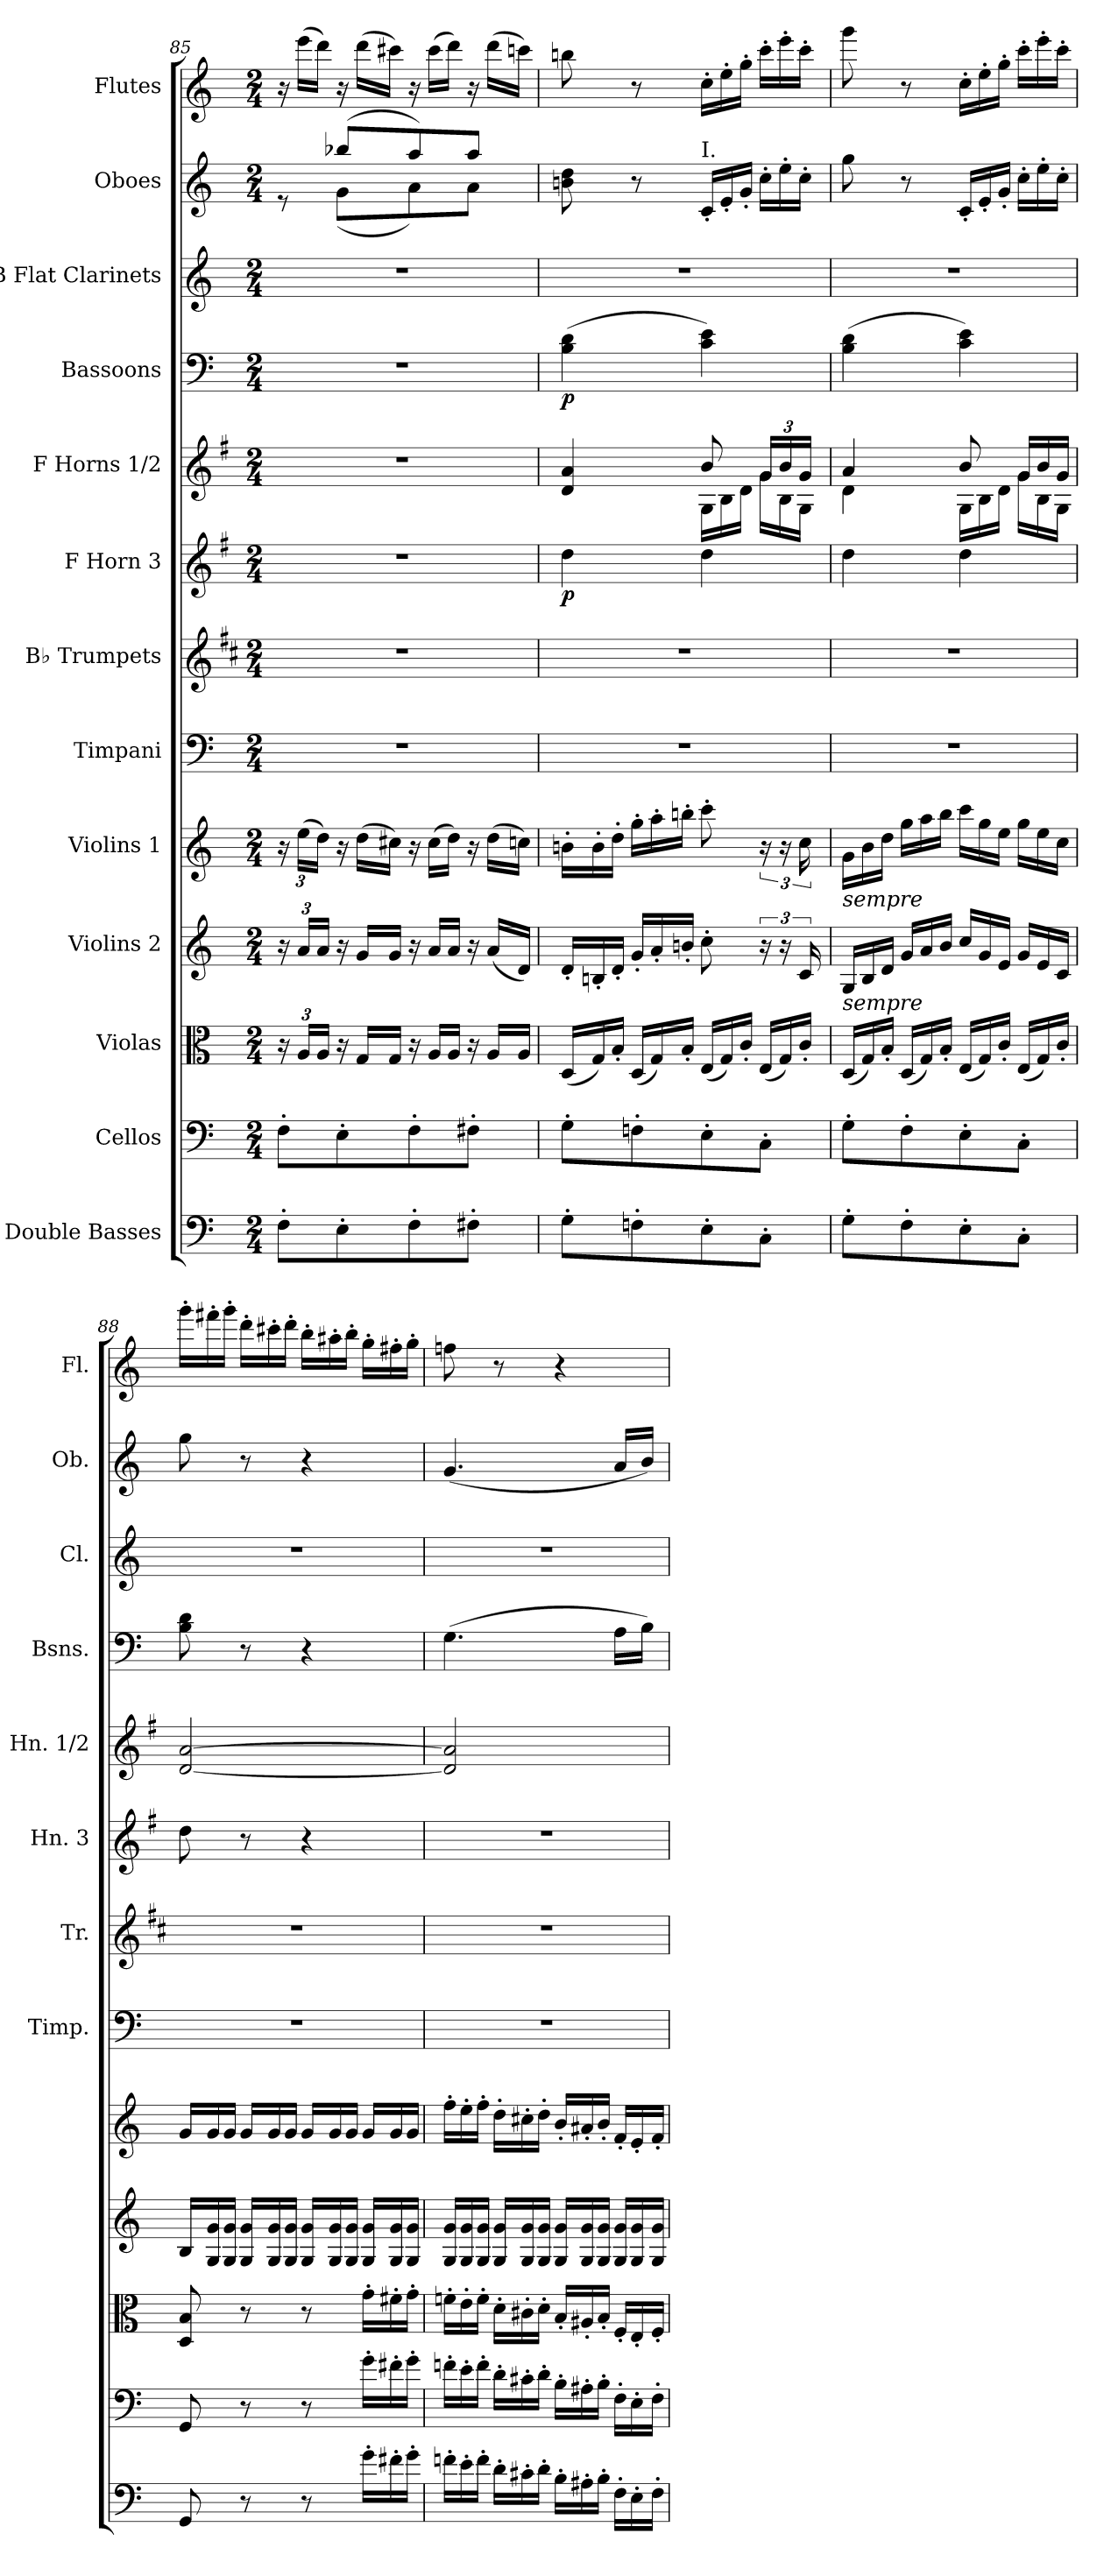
**kern	**kern	**kern	**kern	**kern	**kern	**kern	**kern	**dynam	**kern	**kern	**dynam	**kern	**kern	**kern
*part13	*part12	*part11	*part10	*part9	*part8	*part7	*part6	*part6	*part5	*part4	*part4	*part3	*part2	*part1
*staff13	*staff12	*staff11	*staff10	*staff9	*staff8	*staff7	*staff6	*staff6	*staff5	*staff4	*staff4	*staff3	*staff2	*staff1
*I"Double Basses	*I"Cellos	*I"Violas	*I"Violins 2	*I"Violins 1	*I"Timpani	*I"B♭ Trumpets	*I"F Horn 3	*	*I"F Horns 1/2	*I"Bassoons	*	*I"B Flat Clarinets	*I"Oboes	*I"Flutes
*	*	*	*	*	*I'Timp.	*I'Tr.	*I'Hn. 3	*	*I'Hn. 1/2	*I'Bsns.	*	*I'Cl.	*I'Ob.	*I'Fl.
*clefF4	*clefF4	*clefC3	*clefG2	*clefG2	*clefF4	*clefG2	*clefG2	*	*clefG2	*clefF4	*	*clefG2	*clefG2	*clefG2
*ITrd7c12	*	*	*	*	*	*ITrd1c2	*ITrd4c7	*	*ITrd4c7	*	*	*ITrd1c2	*	*
*k[]	*k[]	*k[]	*k[]	*k[]	*k[]	*k[]	*k[]	*	*k[]	*k[]	*	*k[b-e-]	*k[]	*k[]
*M2/4	*M2/4	*M2/4	*M2/4	*M2/4	*M2/4	*M2/4	*M2/4	*	*M2/4	*M2/4	*	*M2/4	*M2/4	*M2/4
*	*	*Xbrackettup	*Xbrackettup	*Xbrackettup	*	*	*	*	*	*	*	*	*	*Xtuplet
=85	=85	=85	=85	=85	=85	=85	=85	=85	=85	=85	=85	=85	=85	=85
*	*	*	*	*	*	*	*	*	*	*	*	*	*^	*
8FF'\L	8F'\L	24r	24r	24r	2r	2r	2r	.	2r	2r	.	2r	8re	8ryy	24r
.	.	24A/LL	24a/LL	(>24ee\LL	.	.	.	.	.	.	.	.	.	.	(>24eee\LL
.	.	24A/JJ	24a/JJ	24dd\JJ)	.	.	.	.	.	.	.	.	.	.	24ddd\JJ)
*	*	*Xtuplet	*Xtuplet	*Xtuplet	*	*	*	*	*	*	*	*	*	*	*
8EE'\	8E'\	24r	24r	24r	.	.	.	.	.	.	.	.	(>8bb-X/L	(<8g\L	24r
.	.	24G/LL	24g/LL	(>24dd\LL	.	.	.	.	.	.	.	.	.	.	(>24ddd\LL
.	.	24G/JJ	24g/JJ	24cc#X\JJ)	.	.	.	.	.	.	.	.	.	.	24ccc#X\JJ)
8FF'\	8F'\	24r	24r	24r	.	.	.	.	.	.	.	.	8aa/)	8a\)	24r
.	.	24A/LL	24a/LL	(>24cc#\LL	.	.	.	.	.	.	.	.	.	.	(>24ccc#\LL
.	.	24A/JJ	24a/JJ	24dd\JJ)	.	.	.	.	.	.	.	.	.	.	24ddd\JJ)
8FF#X'\J	8F#X'\J	24r	24r	24r	.	.	.	.	.	.	.	.	8aa/J	8a\J	24r
.	.	24A/LL	(<24a/LL	(>24dd\LL	.	.	.	.	.	.	.	.	.	.	(>24ddd\LL
.	.	24A/JJ	24d/JJ)	24ccn\JJ)	.	.	.	.	.	.	.	.	.	.	24cccn\JJ)
*	*	*	*	*	*	*	*	*	*	*	*	*	*v	*v	*
!!LO:PB:g=z
=86	=86	=86	=86	=86	=86	=86	=86	=86	=86	=86	=86	=86	=86	=86
*	*	*	*	*	*	*	*	*	*^	*	*	*	*	*
!	!	!	!	!	!	!	!	!LO:DY:b	!	!	!	!LO:DY:b	!	!	!
8GG'\L	8G'\L	(<24D/LL	24d'/LL	24bn'\LL	2r	2r	4g\	p	4G/ 4d/	4ryy	(>4B\ 4d\	p	2r	8bn\ 8dd\	8bbn\
.	.	24G/)	24Bn'/	24b'\	.	.	.	.	.	.	.	.	.	.	.
.	.	24B'/JJ	24d'/JJ	24dd'\JJ	.	.	.	.	.	.	.	.	.	.	.
8FFn'\	8Fn'\	(<24D/LL	24g'/LL	24gg'\LL	.	.	.	.	.	.	.	.	.	8r	8r
.	.	24G/)	24a'/	24aa'\	.	.	.	.	.	.	.	.	.	.	.
.	.	24B'/JJ	24bn'/JJ	24bbn'\JJ	.	.	.	.	.	.	.	.	.	.	.
*	*	*	*	*	*	*	*	*	*	*Xtuplet	*	*	*	*Xtuplet	*
!	!	!	!	!	!	!	!	!	!	!	!	!	!	!LO:TX:a:t=I.	!
8EE'\	8E'\	(<24E/LL	8cc'\	8ccc'\	.	.	4g\	.	8e/	24C\LL	4c\ 4e\)	.	.	24c'/LL	24cc'\LL
.	.	24G/)	.	.	.	.	.	.	.	24E\	.	.	.	24e'/	24ee'\
.	.	24c'/JJ	.	.	.	.	.	.	.	24G\JJ	.	.	.	24g'/JJ	24gg'\JJ
*	*	*	*tuplet	*	*	*	*	*	*	*	*	*	*	*	*
*	*	*	*brackettup	*tuplet	*	*	*	*	*	*	*	*	*	*	*
*	*	*	*	*brackettup	*	*	*	*	*	*	*	*	*	*	*
8CC'\J	8C'\J	(<24E/LL	24r	24r	.	.	.	.	24c/LL	24c\LL	.	.	.	24cc'\LL	24ccc'\LL
.	.	24G/)	24r	24r	.	.	.	.	24e/	24E\	.	.	.	24ee'\	24eee'\
.	.	24c'/JJ	24c/	24cc\	.	.	.	.	24c/JJ	24C\JJ	.	.	.	24cc'\JJ	24ccc'\JJ
=87	=87	=87	=87	=87	=87	=87	=87	=87	=87	=87	=87	=87	=87	=87	=87
*	*	*	*Xtuplet	*Xtuplet	*	*	*	*	*	*	*	*	*	*	*
!	!	!	!	!LO:TX:b:i:t=sempre	!	!	!	!	!	!	!	!	!	!	!
!	!	!	!LO:TX:b:i:t=sempre	!	!	!	!	!	!	!	!	!	!	!	!
8GG'\L	8G'\L	(<24D/LL	24G/LL	24g\LL	2r	2r	4g\	.	4d/	4G\	(>4B\ 4d\	.	2r	8gg\	8ggg\
.	.	24G/)	24B/	24b\	.	.	.	.	.	.	.	.	.	.	.
.	.	24B'/JJ	24d/JJ	24dd\JJ	.	.	.	.	.	.	.	.	.	.	.
8FF'\	8F'\	(<24D/LL	24g/LL	24gg\LL	.	.	.	.	.	.	.	.	.	8r	8r
.	.	24G/)	24a/	24aa\	.	.	.	.	.	.	.	.	.	.	.
.	.	24B'/JJ	24b/JJ	24bb\JJ	.	.	.	.	.	.	.	.	.	.	.
8EE'\	8E'\	(<24E/LL	24cc/LL	24ccc\LL	.	.	4g\	.	8e/	24C\LL	4c\ 4e\)	.	.	24c'/LL	24cc'\LL
.	.	24G/)	24g/	24gg\	.	.	.	.	.	24E\	.	.	.	24e'/	24ee'\
.	.	24c'/JJ	24e/JJ	24ee\JJ	.	.	.	.	.	24G\JJ	.	.	.	24g'/JJ	24gg'\JJ
8CC'\J	8C'\J	(<24E/LL	24g/LL	24gg\LL	.	.	.	.	24c/LL	24c\LL	.	.	.	24cc'\LL	24ccc'\LL
.	.	24G/)	24e/	24ee\	.	.	.	.	24e/	24E\	.	.	.	24ee'\	24eee'\
.	.	24c'/JJ	24c/JJ	24cc\JJ	.	.	.	.	24c/JJ	24C\JJ	.	.	.	24cc'\JJ	24ccc'\JJ
*	*	*	*	*	*	*	*	*	*v	*v	*	*	*	*	*
=88	=88	=88	=88	=88	=88	=88	=88	=88	=88	=88	=88	=88	=88	=88
8GGG/	8GG/	8D/ 8B/	24B/LL	24g/LL	2r	2r	8g\	.	[2G/ [2d/	8B\ 8d\	.	2r	8gg\	24ggg'\LL
.	.	.	24G/ 24g/	24g/	.	.	.	.	.	.	.	.	.	24fff#X'\
.	.	.	24G/ 24g/JJ	24g/JJ	.	.	.	.	.	.	.	.	.	24ggg'\JJ
8r	8r	8r	24G/ 24g/LL	24g/LL	.	.	8r	.	.	8r	.	.	8r	24ddd'\LL
.	.	.	24G/ 24g/	24g/	.	.	.	.	.	.	.	.	.	24ccc#X'\
.	.	.	24G/ 24g/JJ	24g/JJ	.	.	.	.	.	.	.	.	.	24ddd'\JJ
8r	8r	8r	24G/ 24g/LL	24g/LL	.	.	4r	.	.	4r	.	.	4r	24bb'\LL
.	.	.	24G/ 24g/	24g/	.	.	.	.	.	.	.	.	.	24aa#X'\
.	.	.	24G/ 24g/JJ	24g/JJ	.	.	.	.	.	.	.	.	.	24bb'\JJ
*Xtuplet	*Xtuplet	*	*	*	*	*	*	*	*	*	*	*	*	*
24G'\LL	24g'\LL	24g'\LL	24G/ 24g/LL	24g/LL	.	.	.	.	.	.	.	.	.	24gg'\LL
24F#X'\	24f#X'\	24f#X'\	24G/ 24g/	24g/	.	.	.	.	.	.	.	.	.	24ff#X'\
24G'\JJ	24g'\JJ	24g'\JJ	24G/ 24g/JJ	24g/JJ	.	.	.	.	.	.	.	.	.	24gg'\JJ
=89	=89	=89	=89	=89	=89	=89	=89	=89	=89	=89	=89	=89	=89	=89
24Fn'\LL	24fn'\LL	24fn'\LL	24G/ 24g/LL	24ff'\LL	2r	2r	2r	.	2G/] 2d/]	(>4.G\	.	2r	(<4.g/	8ffn\
24E'\	24e'\	24e'\	24G/ 24g/	24ee'\	.	.	.	.	.	.	.	.	.	.
24F'\JJ	24f'\JJ	24f'\JJ	24G/ 24g/JJ	24ff'\JJ	.	.	.	.	.	.	.	.	.	.
24D'\LL	24d'\LL	24d'\LL	24G/ 24g/LL	24dd'\LL	.	.	.	.	.	.	.	.	.	8r
24C#X'\	24c#X'\	24c#X'\	24G/ 24g/	24cc#X'\	.	.	.	.	.	.	.	.	.	.
24D'\JJ	24d'\JJ	24d'\JJ	24G/ 24g/JJ	24dd'\JJ	.	.	.	.	.	.	.	.	.	.
24BB'\LL	24B'\LL	24B'/LL	24G/ 24g/LL	24b'/LL	.	.	.	.	.	.	.	.	.	4r
24AA#X'\	24A#X'\	24A#X'/	24G/ 24g/	24a#X'/	.	.	.	.	.	.	.	.	.	.
24BB'\JJ	24B'\JJ	24B'/JJ	24G/ 24g/JJ	24b'/JJ	.	.	.	.	.	.	.	.	.	.
24FF'\LL	24F'\LL	24F'/LL	24G/ 24g/LL	24f'/LL	.	.	.	.	.	16A\LL	.	.	16a/LL	.
24EE'\	24E'\	24E'/	24G/ 24g/	24e'/	.	.	.	.	.	.	.	.	.	.
.	.	.	.	.	.	.	.	.	.	16B\JJ)	.	.	16b/JJ)	.
24FF'\JJ	24F'\JJ	24F'/JJ	24G/ 24g/JJ	24f'/JJ	.	.	.	.	.	.	.	.	.	.
=	=	=	=	=	=	=	=	=	=	=	=	=	=	=
*-	*-	*-	*-	*-	*-	*-	*-	*-	*-	*-	*-	*-	*-	*-
